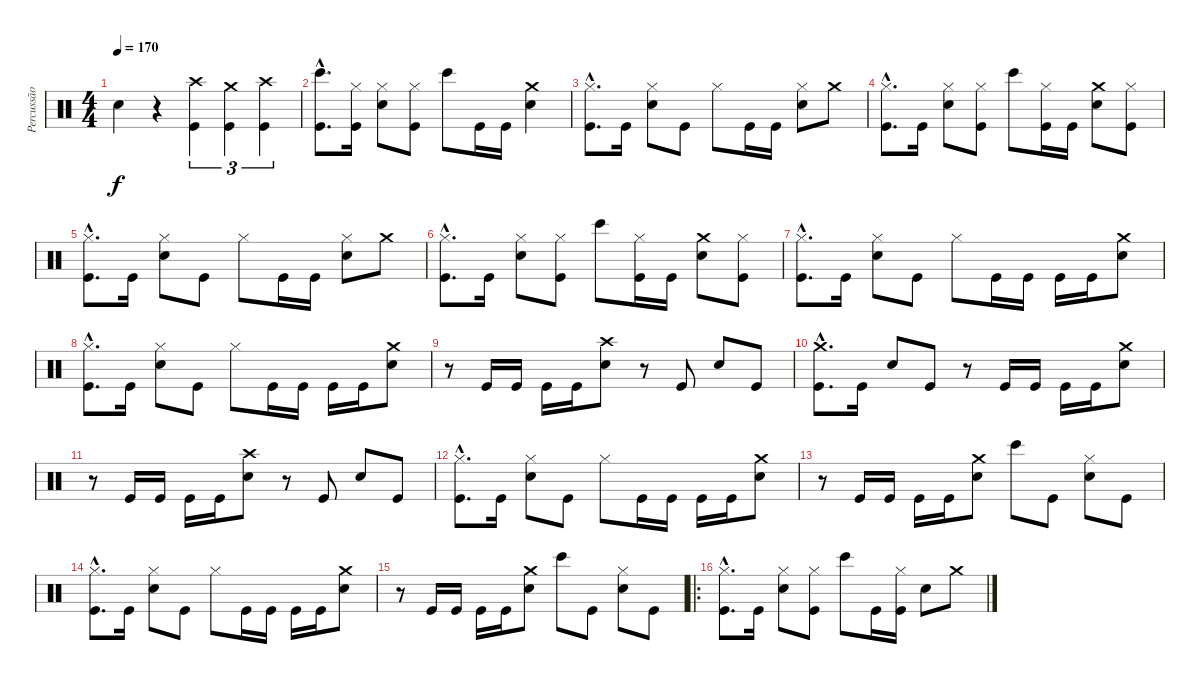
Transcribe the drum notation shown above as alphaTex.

\track ("Percussão" "Percussão") {instrument percussion}
\staff {score}
\articulation defaults
\ts (4 4)
\tempo 170
\clef neutral
\ks c "Snare (hit) 2".4{dy f}
r.4 ("Crash high (hit)" "Kick (hit)").4{tu (3 2)} ("Crash medium (hit)" "Kick (hit)").4{tu (3 2)} ("Crash high (hit)" "Kick (hit)").4{tu (3 2)} |
("Bongo High (hit)"{hac} "Kick (hit)"{hac}).8{d} ("Hi-Hat (closed)" "Kick (hit)").16 ("Hi-Hat (closed)" "Snare (hit) 2").8 ("Hi-Hat (closed)" "Kick (hit)").8 "Bongo High (hit)".8 "Kick (hit)".16 "Kick (hit)".16 ("Crash medium (hit)" "Snare (hit) 2").4 |
("Hi-Hat (closed)"{hac} "Kick (hit)"{hac}).8{d} "Kick (hit)".16 ("Hi-Hat (closed)" "Snare (hit) 2").8 "Kick (hit)".8 "Hi-Hat (closed)".8 "Kick (hit)".16 "Kick (hit)".16 ("Hi-Hat (closed)" "Snare (hit) 2").8 "Crash medium (hit)".8 |
("Hi-Hat (closed)"{hac} "Kick (hit)"{hac}).8{d} "Kick (hit)".16 ("Hi-Hat (closed)" "Snare (hit) 2").8 ("Hi-Hat (closed)" "Kick (hit)").8 "Bongo High (hit)".8 ("Hi-Hat (closed)" "Kick (hit)").16 "Kick (hit)".16 ("Crash medium (hit)" "Snare (hit) 2").8 ("Hi-Hat (closed)" "Kick (hit)").8 |
("Hi-Hat (closed)"{hac} "Kick (hit)"{hac}).8{d} "Kick (hit)".16 ("Hi-Hat (closed)" "Snare (hit) 2").8 "Kick (hit)".8 "Hi-Hat (closed)".8 "Kick (hit)".16 "Kick (hit)".16 ("Hi-Hat (closed)" "Snare (hit) 2").8 "Crash medium (hit)".8 |
("Hi-Hat (closed)"{hac} "Kick (hit)"{hac}).8{d} "Kick (hit)".16 ("Hi-Hat (closed)" "Snare (hit) 2").8 ("Hi-Hat (closed)" "Kick (hit)").8 "Bongo High (hit)".8 ("Hi-Hat (closed)" "Kick (hit)").16 "Kick (hit)".16 ("Crash medium (hit)" "Snare (hit) 2").8 ("Hi-Hat (closed)" "Kick (hit)").8 |
("Hi-Hat (closed)"{hac} "Kick (hit)"{hac}).8{d} "Kick (hit)".16 ("Hi-Hat (closed)" "Snare (hit) 2").8 "Kick (hit)".8 "Hi-Hat (closed)".8 "Kick (hit)".16 "Kick (hit)".16 "Kick (hit)".16 "Kick (hit)".16 ("Crash medium (hit)" "Snare (hit) 2").8 |
("Hi-Hat (closed)"{hac} "Kick (hit)"{hac}).8{d} "Kick (hit)".16 ("Hi-Hat (closed)" "Snare (hit) 2").8 "Kick (hit)".8 "Hi-Hat (closed)".8 "Kick (hit)".16 "Kick (hit)".16 "Kick (hit)".16 "Kick (hit)".16 ("Crash medium (hit)" "Snare (hit) 2").8 |
r.8 "Kick (hit)".16 "Kick (hit)".16 "Kick (hit)".16 "Kick (hit)".16 ("Crash high (hit)" "Snare (hit) 2").8 r.8 "Kick (hit)".8 "Snare (hit) 2".8 "Kick (hit)".8 |
("Crash medium (hit)"{hac} "Kick (hit)"{hac}).8{d} "Kick (hit)".16 "Snare (hit) 2".8 "Kick (hit)".8 r.8 "Kick (hit)".16 "Kick (hit)".16 "Kick (hit)".16 "Kick (hit)".16 ("Crash medium (hit)" "Snare (hit) 2").8 |
r.8 "Kick (hit)".16 "Kick (hit)".16 "Kick (hit)".16 "Kick (hit)".16 ("Crash high (hit)" "Snare (hit) 2").8 r.8 "Kick (hit)".8 "Snare (hit) 2".8 "Kick (hit)".8 |
("Hi-Hat (closed)"{hac} "Kick (hit)"{hac}).8{d} "Kick (hit)".16 ("Hi-Hat (closed)" "Snare (hit) 2").8 "Kick (hit)".8 "Hi-Hat (closed)".8 "Kick (hit)".16 "Kick (hit)".16 "Kick (hit)".16 "Kick (hit)".16 ("Crash medium (hit)" "Snare (hit) 2").8 |
r.8 "Kick (hit)".16 "Kick (hit)".16 "Kick (hit)".16 "Kick (hit)".16 ("Crash medium (hit)" "Snare (hit) 2").8 "Bongo High (hit)".8 "Kick (hit)".8 ("Hi-Hat (closed)" "Snare (hit) 2").8 "Kick (hit)".8 |
("Hi-Hat (closed)"{hac} "Kick (hit)"{hac}).8{d} "Kick (hit)".16 ("Hi-Hat (closed)" "Snare (hit) 2").8 "Kick (hit)".8 "Hi-Hat (closed)".8 "Kick (hit)".16 "Kick (hit)".16 "Kick (hit)".16 "Kick (hit)".16 ("Crash medium (hit)" "Snare (hit) 2").8 |
r.8 "Kick (hit)".16 "Kick (hit)".16 "Kick (hit)".16 "Kick (hit)".16 ("Crash medium (hit)" "Snare (hit) 2").8 "Bongo High (hit)".8 "Kick (hit)".8 ("Hi-Hat (closed)" "Snare (hit) 2").8 "Kick (hit)".8 |
\ro
("Hi-Hat (closed)"{hac} "Kick (hit)"{hac}).8{d} "Kick (hit)".16 ("Hi-Hat (closed)" "Snare (hit) 2").8 ("Hi-Hat (closed)" "Kick (hit)").8 "Bongo High (hit)".8 "Kick (hit)".16 ("Hi-Hat (closed)" "Kick (hit)").16 "Snare (hit) 2".8 "Crash medium (hit)".8
